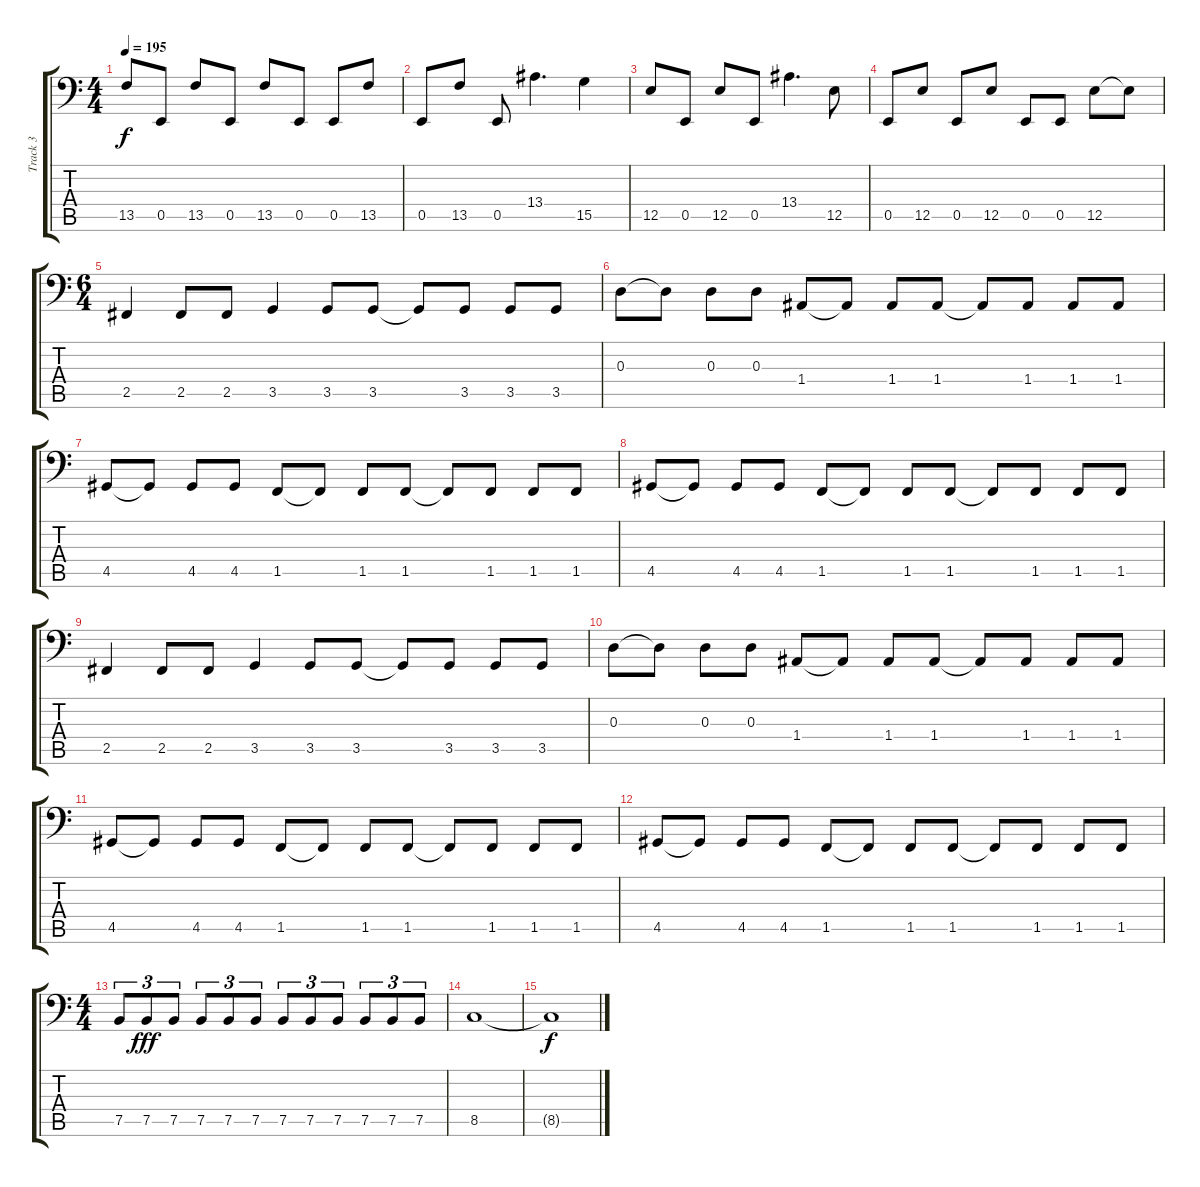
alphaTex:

\track ("Track 3" "Track 3") {instrument electricbasspick}
\staff {score tabs}
\tuning (B2 Gb2 D2 A1 E1 B0) {hide}
\ts (4 4)
\tempo 195
\clef f4
\ks c
13.5.8{dy f} 0.5.8 13.5.8 0.5.8 13.5.8 0.5.8 0.5.8 13.5.8 |
0.5.8 13.5.8 0.5.8 13.4.4{d} 15.5.4 |
12.5.8 0.5.8 12.5.8 0.5.8 13.4.4{d} 12.5.8 |
0.5.8 12.5.8 0.5.8 12.5.8 0.5.8 0.5.8 12.5.8 12.5{t}.8 |
\ts (6 4)
2.5.4 2.5.8 2.5.8 3.5.4 3.5.8 3.5.8 3.5{t}.8 3.5.8 3.5.8 3.5.8 |
0.3.8 0.3{t}.8 0.3.8 0.3.8 1.4.8 1.4{t}.8 1.4.8 1.4.8 1.4{t}.8 1.4.8 1.4.8 1.4.8 |
4.5.8 4.5{t}.8 4.5.8 4.5.8 1.5.8 1.5{t}.8 1.5.8 1.5.8 1.5{t}.8 1.5.8 1.5.8 1.5.8 |
4.5.8 4.5{t}.8 4.5.8 4.5.8 1.5.8 1.5{t}.8 1.5.8 1.5.8 1.5{t}.8 1.5.8 1.5.8 1.5.8 |
2.5.4 2.5.8 2.5.8 3.5.4 3.5.8 3.5.8 3.5{t}.8 3.5.8 3.5.8 3.5.8 |
0.3.8 0.3{t}.8 0.3.8 0.3.8 1.4.8 1.4{t}.8 1.4.8 1.4.8 1.4{t}.8 1.4.8 1.4.8 1.4.8 |
4.5.8 4.5{t}.8 4.5.8 4.5.8 1.5.8 1.5{t}.8 1.5.8 1.5.8 1.5{t}.8 1.5.8 1.5.8 1.5.8 |
4.5.8 4.5{t}.8 4.5.8 4.5.8 1.5.8 1.5{t}.8 1.5.8 1.5.8 1.5{t}.8 1.5.8 1.5.8 1.5.8 |
\ts (4 4)
7.5.8{tu (3 2)} 7.5.8{tu (3 2) dy fff} 7.5.8{tu (3 2)} 7.5.8{tu (3 2)} 7.5.8{tu (3 2)} 7.5.8{tu (3 2)} 7.5.8{tu (3 2)} 7.5.8{tu (3 2)} 7.5.8{tu (3 2)} 7.5.8{tu (3 2)} 7.5.8{tu (3 2)} 7.5.8{tu (3 2)} |
8.5.1 |
8.5{t}.1{dy f}
